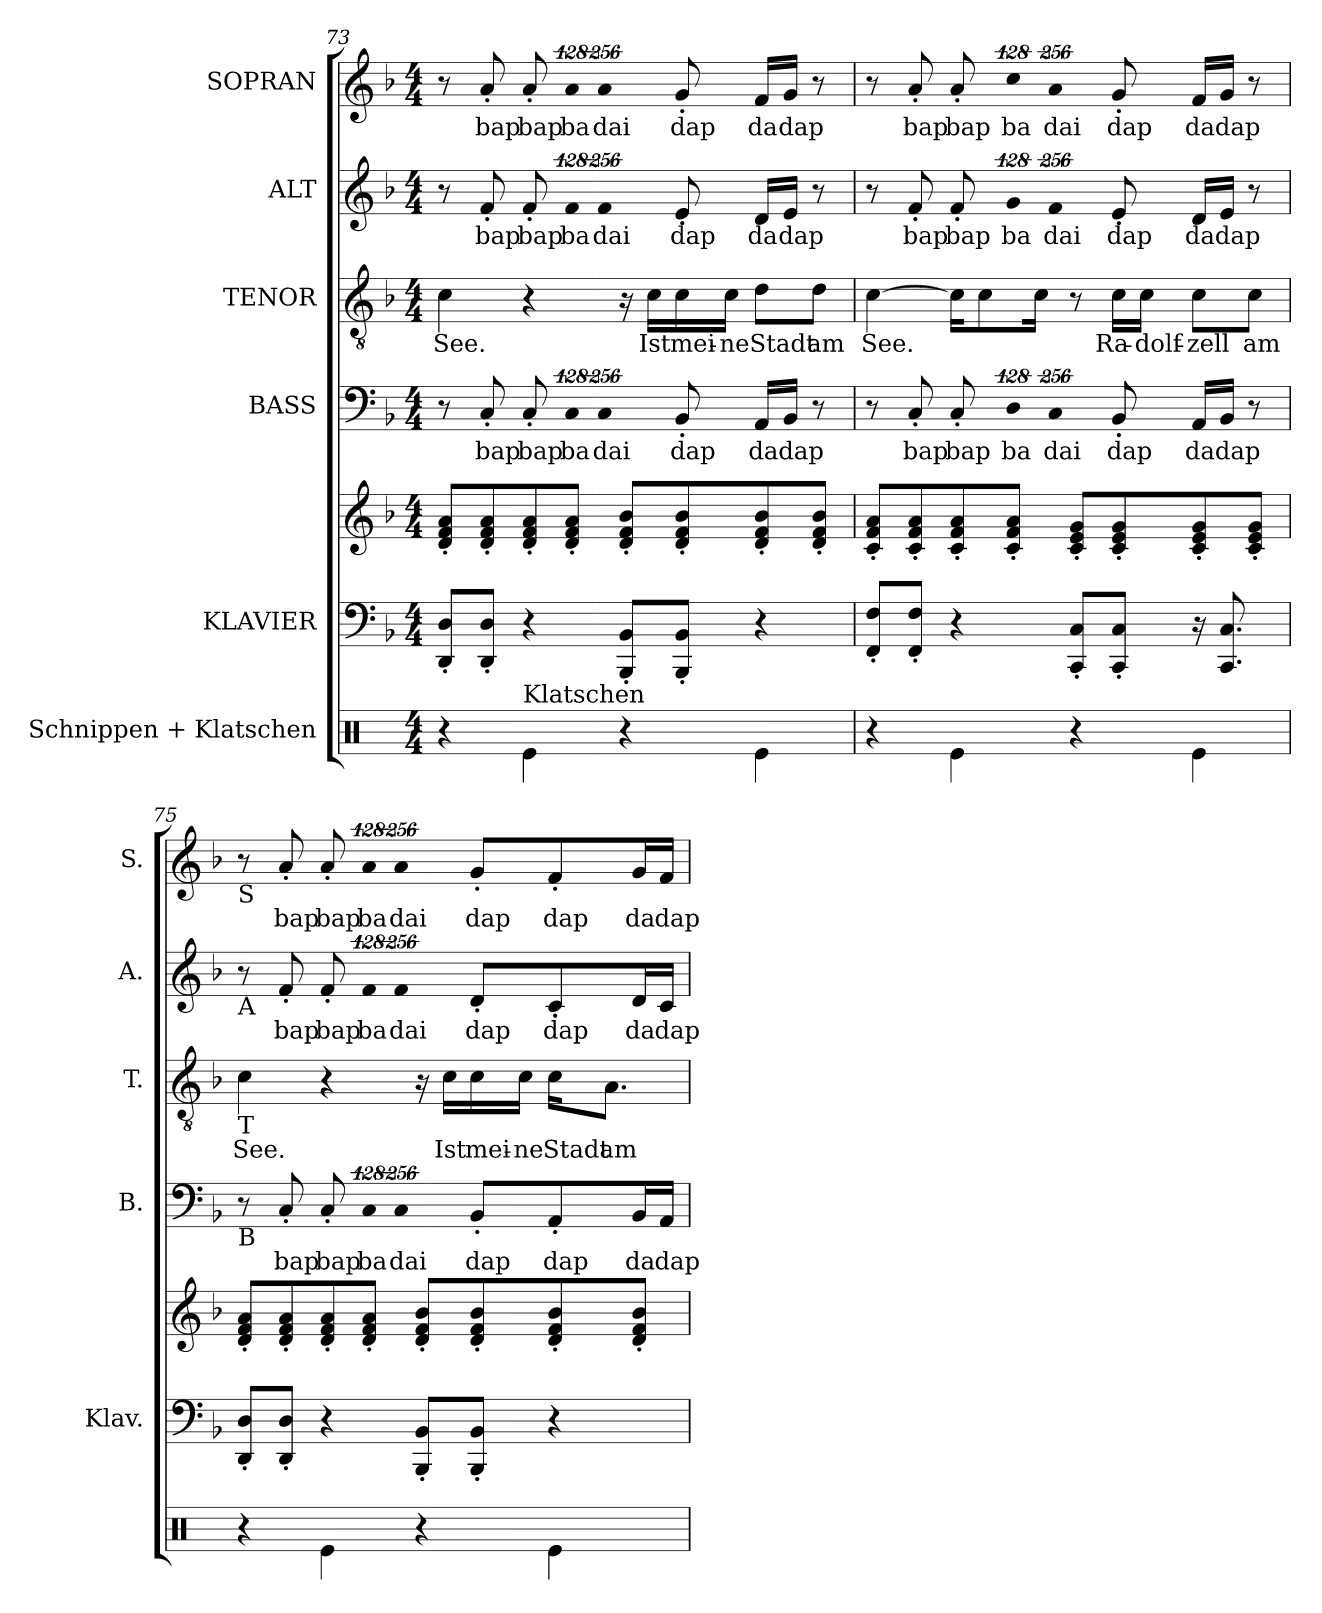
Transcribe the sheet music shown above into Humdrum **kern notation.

**kern	**kern	**kern	**kern	**text	**kern	**text	**kern	**text	**kern	**text
*part6	*part5	*part5	*part4	*part4	*part3	*part3	*part2	*part2	*part1	*part1
*staff7	*staff6	*staff5	*staff4	*staff4	*staff3	*staff3	*staff2	*staff2	*staff1	*staff1
*I"Schnippen + Klatschen	*I"KLAVIER	*	*I"BASS	*	*I"TENOR	*	*I"ALT	*	*I"SOPRAN	*
*	*I'Klav.	*	*I'B.	*	*I'T.	*	*I'A.	*	*I'S.	*
*clefX	*clefF4	*clefG2	*clefF4	*	*clefGv2	*	*clefG2	*	*clefG2	*
*	*	*	*	*	*ITrd7c12	*	*	*	*	*
*k[]	*k[b-]	*k[b-]	*k[b-]	*	*k[b-]	*	*k[b-]	*	*k[b-]	*
*C:	*d:	*d:	*d:	*	*d:	*	*d:	*	*d:	*
*M4/4	*M4/4	*M4/4	*M4/4	*	*M4/4	*	*M4/4	*	*M4/4	*
=73	=73	=73	=73	=73	=73	=73	=73	=73	=73	=73
!	!	!	!	!	!	!LO:LY:b:color=#000000	!	!	!	!
4r	8DDi/' 8Di'L	8di/' 8fi' 8ai'L	8r	.	4Ci\	See.	8r	.	8r	.
!	!	!	!	!LO:LY:b:color=#000000	!	!	!	!	!	!
!	!	!	!	!	!	!	!	!LO:LY:b:color=#000000	!	!
!	!	!	!	!	!	!	!	!	!	!LO:LY:b:color=#000000
.	8DDi/' 8Di'J	8di/' 8fi' 8ai'	8C'i/	bap	.	.	8f'i/	bap	8a'i/	bap
!	!	!	!	!LO:LY:b:color=#000000	!	!	!	!	!	!
!	!	!	!	!	!	!	!	!LO:LY:b:color=#000000	!	!
!LO:TX:a:t=Klatschen	!	!	!	!	!	!	!	!	!	!
!	!	!	!	!	!	!	!	!	!	!LO:LY:b:color=#000000
4Rei\	4r	8di/' 8fi' 8ai'	8C'i/	bap	4r	.	8f'i/	bap	8a'i/	bap
!	!	!	!LO:N:vis=8	!	!	!	!	!	!	!
!	!	!	!	!LO:LY:b:color=#000000	!	!	!LO:N:vis=8	!	!	!
!	!	!	!	!	!	!	!	!LO:LY:b:color=#000000	!LO:N:vis=8	!
!	!	!	!	!	!	!	!	!	!	!LO:LY:b:color=#000000
.	.	8di/' 8fi' 8ai'J	1024%85Ci/	ba	.	.	1024%85fi/	ba	1024%85ai/	ba
!	!	!	!LO:N:vis=4	!	!	!	!	!	!	!
!	!	!	!	!LO:LY:b:color=#000000	!	!	!LO:N:vis=4	!	!	!
!	!	!	!	!	!	!	!	!LO:LY:b:color=#000000	!LO:N:vis=4	!
!	!	!	!	!	!	!	!	!	!	!LO:LY:b:color=#000000
.	.	.	1024%171Ci/	dai	.	.	1024%171fi/	dai	1024%171ai/	dai
4r	8BBB-i/' 8BB-i'L	8di/' 8fi' 8b-i'L	.	.	16r	.	.	.	.	.
!	!	!	!	!	!	!LO:LY:b:color=#000000	!	!	!	!
.	.	.	.	.	16Ci\LL	Ist	.	.	.	.
!	!	!	!	!LO:LY:b:color=#000000	!	!	!	!	!	!
!	!	!	!	!	!	!LO:LY:b:color=#000000	!	!	!	!
!	!	!	!	!	!	!	!	!LO:LY:b:color=#000000	!	!
!	!	!	!	!	!	!	!	!	!	!LO:LY:b:color=#000000
.	8BBB-i/' 8BB-i'J	8di/' 8fi' 8b-i'	8BB-'i/	dap	16Ci\	mei-	8e'i/	dap	8g'i/	dap
!	!	!	!	!	!	!LO:LY:b:color=#000000	!	!	!	!
.	.	.	.	.	16Ci\JJ	-ne	.	.	.	.
!	!	!	!	!LO:LY:b:color=#000000	!	!	!	!	!	!
!	!	!	!	!	!	!LO:LY:b:color=#000000	!	!	!	!
!	!	!	!	!	!	!	!	!LO:LY:b:color=#000000	!	!
!	!	!	!	!	!	!	!	!	!	!LO:LY:b:color=#000000
4Rei\	4r	8di/' 8fi' 8b-i'	16AAi/LL	da	8Di\L	Stadt	16di/LL	da	16fi/LL	da
!	!	!	!	!LO:LY:b:color=#000000	!	!	!	!	!	!
!	!	!	!	!	!	!	!	!LO:LY:b:color=#000000	!	!
!	!	!	!	!	!	!	!	!	!	!LO:LY:b:color=#000000
.	.	.	16BB-i/JJ	dap	.	.	16ei/JJ	dap	16gi/JJ	dap
!	!	!	!	!	!	!LO:LY:b:color=#000000	!	!	!	!
.	.	8di/' 8fi' 8b-i'J	8r	.	8Di\J	am	8r	.	8r	.
=74	=74	=74	=74	=74	=74	=74	=74	=74	=74	=74
!	!	!	!	!	!	!LO:LY:b:color=#000000	!	!	!	!
4r	8FFi/' 8Fi'L	8ci/' 8fi' 8ai'L	8r	.	[>4Ci\	See.	8r	.	8r	.
!	!	!	!	!LO:LY:b:color=#000000	!	!	!	!	!	!
!	!	!	!	!	!	!	!	!LO:LY:b:color=#000000	!	!
!	!	!	!	!	!	!	!	!	!	!LO:LY:b:color=#000000
.	8FFi/' 8Fi'J	8ci/' 8fi' 8ai'	8C'i/	bap	.	.	8f'i/	bap	8a'i/	bap
!	!	!	!	!LO:LY:b:color=#000000	!	!	!	!	!	!
!	!	!	!	!	!	!	!	!LO:LY:b:color=#000000	!	!
!	!	!	!	!	!	!	!	!	!	!LO:LY:b:color=#000000
4Rei\	4r	8ci/' 8fi' 8ai'	8C'i/	bap	16Ci\KL]	.	8f'i/	bap	8a'i/	bap
.	.	.	.	.	8Ci\	.	.	.	.	.
!	!	!	!LO:N:vis=8	!	!	!	!	!	!	!
!	!	!	!	!LO:LY:b:color=#000000	!	!	!LO:N:vis=8	!	!	!
!	!	!	!	!	!	!	!	!LO:LY:b:color=#000000	!LO:N:vis=8	!
!	!	!	!	!	!	!	!	!	!	!LO:LY:b:color=#000000
.	.	8ci/' 8fi' 8ai'J	1024%85Di\	ba	.	.	1024%85gi/	ba	1024%85cci\	ba
.	.	.	.	.	16Ci\Jk	.	.	.	.	.
!	!	!	!LO:N:vis=4	!	!	!	!	!	!	!
!	!	!	!	!LO:LY:b:color=#000000	!	!	!LO:N:vis=4	!	!	!
!	!	!	!	!	!	!	!	!LO:LY:b:color=#000000	!LO:N:vis=4	!
!	!	!	!	!	!	!	!	!	!	!LO:LY:b:color=#000000
.	.	.	1024%171Ci/	dai	.	.	1024%171fi/	dai	1024%171ai/	dai
4r	8CCi/' 8Ci'L	8ci/' 8ei' 8gi'L	.	.	8r	.	.	.	.	.
!	!	!	!	!LO:LY:b:color=#000000	!	!	!	!	!	!
!	!	!	!	!	!	!LO:LY:b:color=#000000	!	!	!	!
!	!	!	!	!	!	!	!	!LO:LY:b:color=#000000	!	!
!	!	!	!	!	!	!	!	!	!	!LO:LY:b:color=#000000
.	8CCi/' 8Ci'J	8ci/' 8ei' 8gi'	8BB-'i/	dap	16Ci\LL	Ra-	8e'i/	dap	8g'i/	dap
!	!	!	!	!	!	!LO:LY:b:color=#000000	!	!	!	!
.	.	.	.	.	16Ci\JJ	-dolf-	.	.	.	.
!	!	!	!	!LO:LY:b:color=#000000	!	!	!	!	!	!
!	!	!	!	!	!	!LO:LY:b:color=#000000	!	!	!	!
!	!	!	!	!	!	!	!	!LO:LY:b:color=#000000	!	!
!	!	!	!	!	!	!	!	!	!	!LO:LY:b:color=#000000
4Rei\	16r	8ci/' 8ei' 8gi'	16AAi/LL	da	8Ci\L	-zell	16di/LL	da	16fi/LL	da
!	!	!	!	!LO:LY:b:color=#000000	!	!	!	!	!	!
!	!	!	!	!	!	!	!	!LO:LY:b:color=#000000	!	!
!	!	!	!	!	!	!	!	!	!	!LO:LY:b:color=#000000
.	8.CCi/ 8.Ci	.	16BB-i/JJ	dap	.	.	16ei/JJ	dap	16gi/JJ	dap
!	!	!	!	!	!	!LO:LY:b:color=#000000	!	!	!	!
.	.	8ci/' 8ei' 8gi'J	8r	.	8Ci\J	am	8r	.	8r	.
!!LO:LB:g=z
=75	=75	=75	=75	=75	=75	=75	=75	=75	=75	=75
!	!	!	!	!	!	!	!	!	!LO:TX:b:t=S	!
!	!	!	!	!	!	!	!LO:TX:b:t=A	!	!	!
!	!	!	!	!	!LO:TX:b:t=T	!	!	!	!	!
!	!	!	!LO:TX:b:t=B	!	!	!	!	!	!	!
!	!	!	!	!	!	!LO:LY:b:color=#000000	!	!	!	!
4r	8DDi/' 8Di'L	8di/' 8fi' 8ai'L	8r	.	4Ci\	See.	8r	.	8r	.
!	!	!	!	!LO:LY:b:color=#000000	!	!	!	!	!	!
!	!	!	!	!	!	!	!	!LO:LY:b:color=#000000	!	!
!	!	!	!	!	!	!	!	!	!	!LO:LY:b:color=#000000
.	8DDi/' 8Di'J	8di/' 8fi' 8ai'	8C'i/	bap	.	.	8f'i/	bap	8a'i/	bap
!	!	!	!	!LO:LY:b:color=#000000	!	!	!	!	!	!
!	!	!	!	!	!	!	!	!LO:LY:b:color=#000000	!	!
!	!	!	!	!	!	!	!	!	!	!LO:LY:b:color=#000000
4Rei\	4r	8di/' 8fi' 8ai'	8C'i/	bap	4r	.	8f'i/	bap	8a'i/	bap
!	!	!	!LO:N:vis=8	!	!	!	!	!	!	!
!	!	!	!	!LO:LY:b:color=#000000	!	!	!LO:N:vis=8	!	!	!
!	!	!	!	!	!	!	!	!LO:LY:b:color=#000000	!LO:N:vis=8	!
!	!	!	!	!	!	!	!	!	!	!LO:LY:b:color=#000000
.	.	8di/' 8fi' 8ai'J	1024%85Ci/	ba	.	.	1024%85fi/	ba	1024%85ai/	ba
!	!	!	!LO:N:vis=4	!	!	!	!	!	!	!
!	!	!	!	!LO:LY:b:color=#000000	!	!	!LO:N:vis=4	!	!	!
!	!	!	!	!	!	!	!	!LO:LY:b:color=#000000	!LO:N:vis=4	!
!	!	!	!	!	!	!	!	!	!	!LO:LY:b:color=#000000
.	.	.	1024%171Ci/	dai	.	.	1024%171fi/	dai	1024%171ai/	dai
4r	8BBB-i/' 8BB-i'L	8di/' 8fi' 8b-i'L	.	.	16r	.	.	.	.	.
!	!	!	!	!	!	!LO:LY:b:color=#000000	!	!	!	!
.	.	.	.	.	16Ci\LL	Ist	.	.	.	.
!	!	!	!	!LO:LY:b:color=#000000	!	!	!	!	!	!
!	!	!	!	!	!	!LO:LY:b:color=#000000	!	!	!	!
!	!	!	!	!	!	!	!	!LO:LY:b:color=#000000	!	!
!	!	!	!	!	!	!	!	!	!	!LO:LY:b:color=#000000
.	8BBB-i/' 8BB-i'J	8di/' 8fi' 8b-i'	8BB-'i/L	dap	16Ci\	mei-	8d'i/L	dap	8g'i/L	dap
!	!	!	!	!	!	!LO:LY:b:color=#000000	!	!	!	!
.	.	.	.	.	16Ci\JJ	-ne	.	.	.	.
!	!	!	!	!LO:LY:b:color=#000000	!	!	!	!	!	!
!	!	!	!	!	!	!LO:LY:b:color=#000000	!	!	!	!
!	!	!	!	!	!	!	!	!LO:LY:b:color=#000000	!	!
!	!	!	!	!	!	!	!	!	!	!LO:LY:b:color=#000000
4Rei\	4r	8di/' 8fi' 8b-i'	8AA'i/	dap	16Ci\KL	Stadt	8c'i/	dap	8f'i/	dap
!	!	!	!	!	!	!LO:LY:b:color=#000000	!	!	!	!
.	.	.	.	.	8.AAi\J	am	.	.	.	.
!	!	!	!	!LO:LY:b:color=#000000	!	!	!	!	!	!
!	!	!	!	!	!	!	!	!LO:LY:b:color=#000000	!	!
!	!	!	!	!	!	!	!	!	!	!LO:LY:b:color=#000000
.	.	8di/' 8fi' 8b-i'J	16BB-i/L	da	.	.	16di/L	da	16gi/L	da
!	!	!	!	!LO:LY:b:color=#000000	!	!	!	!	!	!
!	!	!	!	!	!	!	!	!LO:LY:b:color=#000000	!	!
!	!	!	!	!	!	!	!	!	!	!LO:LY:b:color=#000000
.	.	.	16AAi/JJ	dap	.	.	16ci/JJ	dap	16fi/JJ	dap
=	=	=	=	=	=	=	=	=	=	=
*-	*-	*-	*-	*-	*-	*-	*-	*-	*-	*-
